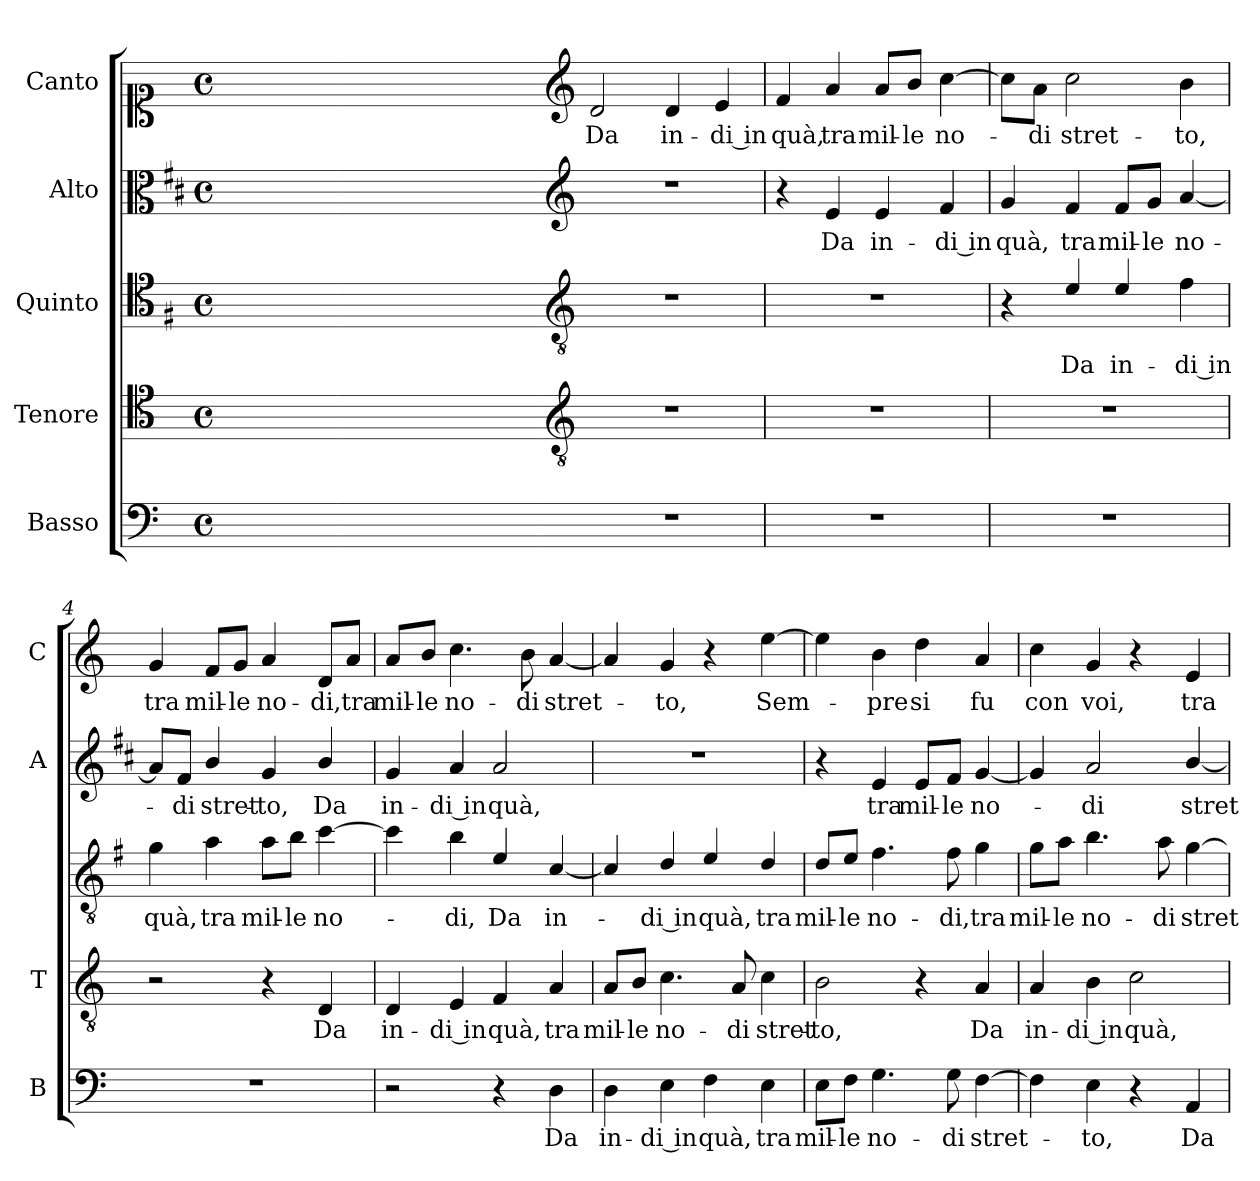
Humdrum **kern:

**kern	**text	**kern	**text	**kern	**text	**kern	**text	**kern	**text
*part5	*part5	*part4	*part4	*part3	*part3	*part2	*part2	*part1	*part1
*staff5	*staff5	*staff4	*staff4	*staff3	*staff3	*staff2	*staff2	*staff1	*staff1
*I"Basso	*	*I"Tenore	*	*I"Quinto	*	*I"Alto	*	*I"Canto	*
*I'B	*	*I'T	*	*	*	*I'A	*	*I'C	*
*clefF4	*	*clefC4	*	*clefC4	*	*clefC3	*	*clefC1	*
*	*	*	*	*ITrd4c7	*	*ITrd1c2	*	*	*
*k[]	*	*k[]	*	*k[]	*	*k[]	*	*k[]	*
*C:	*	*C:	*	*C:	*	*C:	*	*C:	*
*M4/4	*	*M4/4	*	*M4/4	*	*M4/4	*	*M4/4	*
*met(c)	*	*met(c)	*	*met(c)	*	*met(c)	*	*met(c)	*
=	=	=	=	=	=	=	=	=	=
1ryy	.	1ryy	.	1ryy	.	1ryy	.	1ryy	.
=1X-	=1X-	=1X-	=1X-	=1X-	=1X-	=1X-	=1X-	=1X-	=1X-
4ryy	.	4ryy	.	4ryy	.	4ryy	.	4ryy	.
4ryy	.	4ryy	.	4ryy	.	4ryy	.	4ryy	.
4ryy	.	4ryy	.	4ryy	.	4ryy	.	4ryy	.
4ryy	.	4ryy	.	4ryy	.	4ryy	.	4ryy	.
=1-	=1-	=1-	=1-	=1-	=1-	=1-	=1-	=1-	=1-
*	*	*clefGv2	*	*clefGv2	*	*clefG2	*	*clefG2	*
!	!	!	!	!	!	!	!	!	!LO:LY:b
1r	.	1r	.	1r	.	1r	.	2d/	Da
!	!	!	!	!	!	!	!	!	!LO:LY:b
.	.	.	.	.	.	.	.	4d/	in-
!	!	!	!	!	!	!	!	!	!LO:LY:b
.	.	.	.	.	.	.	.	4e/	-di in
=2	=2	=2	=2	=2	=2	=2	=2	=2	=2
!	!	!	!	!	!	!	!	!	!LO:LY:b
1r	.	1r	.	1r	.	4r	.	4f/	quà,
!	!	!	!	!	!	!	!LO:LY:b	!	!LO:LY:b
.	.	.	.	.	.	4d/	Da	4a/	tra
!	!	!	!	!	!	!	!LO:LY:b	!	!LO:LY:b
.	.	.	.	.	.	4d/	in-	8a/L	mil-
!	!	!	!	!	!	!	!	!	!LO:LY:b
.	.	.	.	.	.	.	.	8b/J	-le
!	!	!	!	!	!	!	!LO:LY:b	!	!LO:LY:b
.	.	.	.	.	.	4e/	-di in	[4cc\	no-
=3	=3	=3	=3	=3	=3	=3	=3	=3	=3
!	!	!	!	!	!	!	!LO:LY:b	!	!
1r	.	1r	.	4r	.	4f/	quà,	8cc\L]	.
!	!	!	!	!	!	!	!	!	!LO:LY:b
.	.	.	.	.	.	.	.	8a\J	-di
!	!	!	!	!	!LO:LY:b	!	!LO:LY:b	!	!LO:LY:b
.	.	.	.	4A/	Da	4e/	tra	2cc\	stret-
!	!	!	!	!	!LO:LY:b	!	!LO:LY:b	!	!
.	.	.	.	4A/	in-	8e/L	mil-	.	.
!	!	!	!	!	!	!	!LO:LY:b	!	!
.	.	.	.	.	.	8f/J	-le	.	.
!	!	!	!	!	!LO:LY:b	!	!LO:LY:b	!	!LO:LY:b
.	.	.	.	4B\	-di in	[4g/	no-	4b\	-to,
=4	=4	=4	=4	=4	=4	=4	=4	=4	=4
!	!	!	!	!	!LO:LY:b	!	!	!	!LO:LY:b
1r	.	2r	.	4c\	quà,	8g/L]	.	4g/	tra
!	!	!	!	!	!	!	!LO:LY:b	!	!
.	.	.	.	.	.	8e/J	-di	.	.
!	!	!	!	!	!LO:LY:b	!	!LO:LY:b	!	!LO:LY:b
.	.	.	.	4d\	tra	4a/	stret-	8f/L	mil-
!	!	!	!	!	!	!	!	!	!LO:LY:b
.	.	.	.	.	.	.	.	8g/J	-le
!	!	!	!	!	!LO:LY:b	!	!LO:LY:b	!	!LO:LY:b
.	.	4r	.	8d\L	mil-	4f/	-to,	4a/	no-
!	!	!	!	!	!LO:LY:b	!	!	!	!
.	.	.	.	8e\J	-le	.	.	.	.
!	!	!	!LO:LY:b	!	!LO:LY:b	!	!LO:LY:b	!	!LO:LY:b
.	.	4D/	Da	[4f\	no-	4a/	Da	8d/L	-di,
!	!	!	!	!	!	!	!	!	!LO:LY:b
.	.	.	.	.	.	.	.	8a/J	tra
=5	=5	=5	=5	=5	=5	=5	=5	=5	=5
!	!	!	!LO:LY:b	!	!	!	!LO:LY:b	!	!LO:LY:b
2r	.	4D/	in-	4f\]	.	4f/	in-	8a/L	mil-
!	!	!	!	!	!	!	!	!	!LO:LY:b
.	.	.	.	.	.	.	.	8b/J	-le
!	!	!	!LO:LY:b	!	!LO:LY:b	!	!LO:LY:b	!	!LO:LY:b
.	.	4E/	-di in	4e\	-di,	4g/	-di in	4.cc\	no-
!	!	!	!LO:LY:b	!	!LO:LY:b	!	!LO:LY:b	!	!
4r	.	4F/	quà,	4A/	Da	2g/	quà,	.	.
!	!	!	!	!	!	!	!	!	!LO:LY:b
.	.	.	.	.	.	.	.	8b\	-di
!	!LO:LY:b	!	!LO:LY:b	!	!LO:LY:b	!	!	!	!LO:LY:b
4D\	Da	4A/	tra	[4F/	in-	.	.	[4a/	stret-
!!LO:LB:g=z
=6	=6	=6	=6	=6	=6	=6	=6	=6	=6
!	!LO:LY:b	!	!LO:LY:b	!	!	!	!	!	!
4D\	in-	8A/L	mil-	4F/]	.	1r	.	4a/]	.
!	!	!	!LO:LY:b	!	!	!	!	!	!
.	.	8B/J	-le	.	.	.	.	.	.
!	!LO:LY:b	!	!LO:LY:b	!	!LO:LY:b	!	!	!	!LO:LY:b
4E\	-di in	4.c\	no-	4G/	-di in	.	.	4g/	-to,
!	!LO:LY:b	!	!	!	!LO:LY:b	!	!	!	!
4F\	quà,	.	.	4A/	quà,	.	.	4r	.
!	!	!	!LO:LY:b	!	!	!	!	!	!
.	.	8A/	-di	.	.	.	.	.	.
!	!LO:LY:b	!	!LO:LY:b	!	!LO:LY:b	!	!	!	!LO:LY:b
4E\	tra	4c\	stret-	4G/	tra	.	.	[4ee\	Sem-
=7	=7	=7	=7	=7	=7	=7	=7	=7	=7
!	!LO:LY:b	!	!LO:LY:b	!	!LO:LY:b	!	!	!	!
8E\L	mil-	2B\	-to,	8G/L	mil-	4r	.	4ee\]	.
!	!LO:LY:b	!	!	!	!LO:LY:b	!	!	!	!
8F\J	-le	.	.	8A/J	-le	.	.	.	.
!	!LO:LY:b	!	!	!	!LO:LY:b	!	!LO:LY:b	!	!LO:LY:b
4.G\	no-	.	.	4.B\	no-	4d/	tra	4b\	-pre
!	!	!	!	!	!	!	!LO:LY:b	!	!LO:LY:b
.	.	4r	.	.	.	8d/L	mil-	4dd\	si
!	!LO:LY:b	!	!	!	!LO:LY:b	!	!LO:LY:b	!	!
8G\	-di	.	.	8B\	-di,	8e/J	-le	.	.
!	!LO:LY:b	!	!LO:LY:b	!	!LO:LY:b	!	!LO:LY:b	!	!LO:LY:b
[4F\	stret-	4A/	Da	4c\	tra	[4f/	no-	4a/	fu
=8	=8	=8	=8	=8	=8	=8	=8	=8	=8
!	!	!	!LO:LY:b	!	!LO:LY:b	!	!	!	!LO:LY:b
4F\]	.	4A/	in-	8c\L	mil-	4f/]	.	4cc\	con
!	!	!	!	!	!LO:LY:b	!	!	!	!
.	.	.	.	8d\J	-le	.	.	.	.
!	!LO:LY:b	!	!LO:LY:b	!	!LO:LY:b	!	!LO:LY:b	!	!LO:LY:b
4E\	-to,	4B\	-di in	4.e\	no-	2g/	-di	4g/	voi,
!	!	!	!LO:LY:b	!	!	!	!	!	!
4r	.	2c\	quà,	.	.	.	.	4r	.
!	!	!	!	!	!LO:LY:b	!	!	!	!
.	.	.	.	8d\	-di	.	.	.	.
!	!LO:LY:b	!	!	!	!LO:LY:b	!	!LO:LY:b	!	!LO:LY:b
4AA/	Da	.	.	[4c\	stret-	[4a/	stret-	4e/	tra
=	=	=	=	=	=	=	=	=	=
*-	*-	*-	*-	*-	*-	*-	*-	*-	*-
